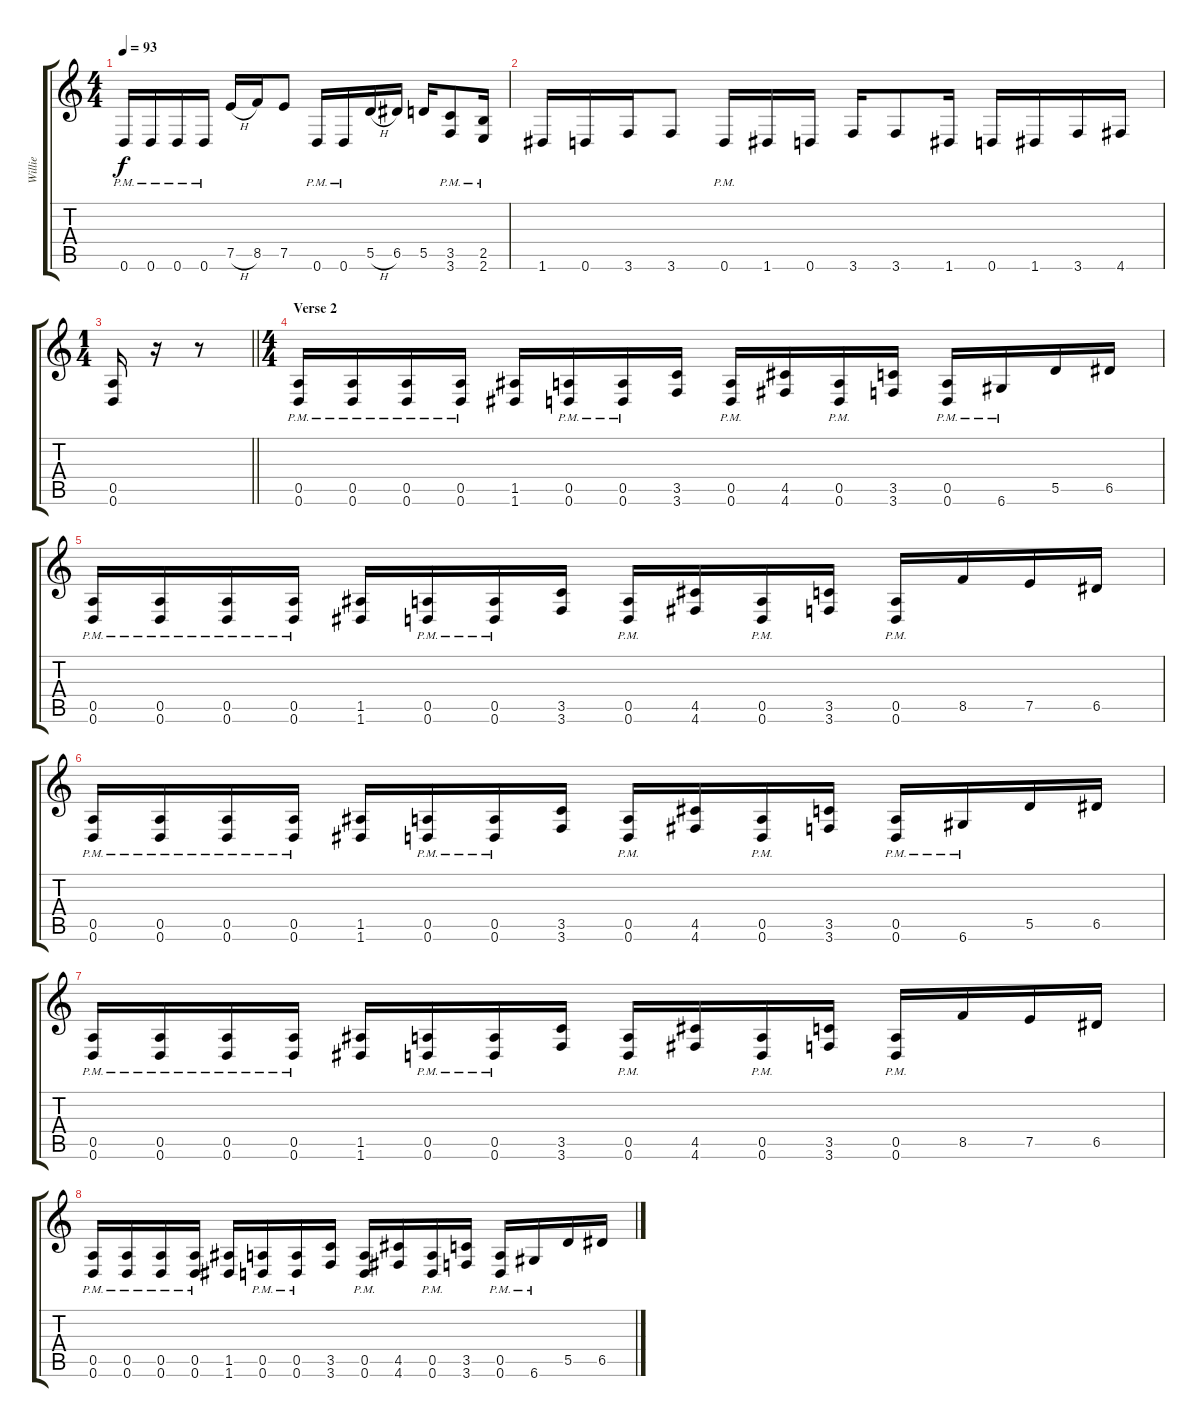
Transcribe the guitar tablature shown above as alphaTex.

\track ("Willie" "Willie") {instrument distortionguitar}
\staff {score tabs}
\tuning (E4 B3 G3 D3 A2 D2) {hide}
\ts (4 4)
\tempo 93
\clef g2
\ks c
0.6{pm}.16{dy f} 0.6{pm}.16 0.6{pm}.16 0.6{pm}.16 7.5{h}.16 8.5.16 7.5.8 0.6{pm}.16 0.6{pm}.16 5.5{h}.16 6.5.16 5.5.16 (3.5 3.6{pm}).8 (2.5 2.6{pm}).16 |
1.6.16 0.6.16 3.6.16 3.6.8 0.6{pm}.16 1.6.16 0.6.16 3.6.16 3.6.8 1.6.16 0.6.16 1.6.16 3.6.16 4.6.16 |
\ts (1 4)
\barLineRight lightlight
(0.5 0.6).16 r.16 r.8 |
\ts (4 4)
\section ("" "Verse 2")
(0.5 0.6{pm}).16 (0.5 0.6{pm}).16 (0.5 0.6{pm}).16 (0.5 0.6{pm}).16 (1.5 1.6).16 (0.5 0.6{pm}).16 (0.5 0.6{pm}).16 (3.5 3.6).16 (0.5 0.6{pm}).16 (4.5 4.6).16 (0.5 0.6{pm}).16 (3.5 3.6).16 (0.5 0.6{pm}).16 6.6{pm}.16 5.5.16 6.5.16 |
(0.5 0.6{pm}).16 (0.5 0.6{pm}).16 (0.5 0.6{pm}).16 (0.5 0.6{pm}).16 (1.5 1.6).16 (0.5 0.6{pm}).16 (0.5 0.6{pm}).16 (3.5 3.6).16 (0.5 0.6{pm}).16 (4.5 4.6).16 (0.5 0.6{pm}).16 (3.5 3.6).16 (0.5 0.6{pm}).16 8.5.16 7.5.16 6.5.16 |
(0.5 0.6{pm}).16 (0.5 0.6{pm}).16 (0.5 0.6{pm}).16 (0.5 0.6{pm}).16 (1.5 1.6).16 (0.5 0.6{pm}).16 (0.5 0.6{pm}).16 (3.5 3.6).16 (0.5 0.6{pm}).16 (4.5 4.6).16 (0.5 0.6{pm}).16 (3.5 3.6).16 (0.5 0.6{pm}).16 6.6{pm}.16 5.5.16 6.5.16 |
(0.5 0.6{pm}).16 (0.5 0.6{pm}).16 (0.5 0.6{pm}).16 (0.5 0.6{pm}).16 (1.5 1.6).16 (0.5 0.6{pm}).16 (0.5 0.6{pm}).16 (3.5 3.6).16 (0.5 0.6{pm}).16 (4.5 4.6).16 (0.5 0.6{pm}).16 (3.5 3.6).16 (0.5 0.6{pm}).16 8.5.16 7.5.16 6.5.16 |
(0.5 0.6{pm}).16 (0.5 0.6{pm}).16 (0.5 0.6{pm}).16 (0.5 0.6{pm}).16 (1.5 1.6).16 (0.5 0.6{pm}).16 (0.5 0.6{pm}).16 (3.5 3.6).16 (0.5 0.6{pm}).16 (4.5 4.6).16 (0.5 0.6{pm}).16 (3.5 3.6).16 (0.5 0.6{pm}).16 6.6{pm}.16 5.5.16 6.5.16
